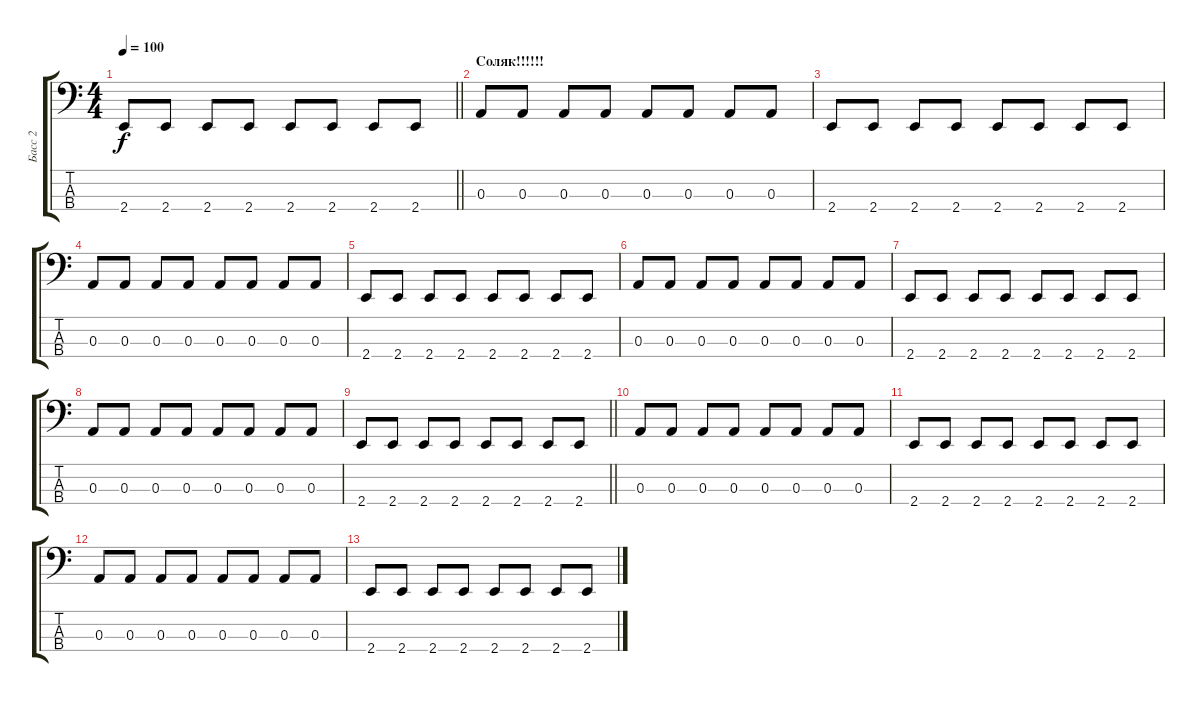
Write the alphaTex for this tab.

\track ("Басс 2" "Басс 2") {instrument electricbassfinger}
\staff {score tabs}
\tuning (G2 D2 A1 D1) {hide}
\ts (4 4)
\tempo 100
\clef f4
\barLineRight lightlight
\ks c
2.4.8{dy f} 2.4.8 2.4.8 2.4.8 2.4.8 2.4.8 2.4.8 2.4.8 |
\section ("" "Соляк!!!!!!")
0.3.8 0.3.8 0.3.8 0.3.8 0.3.8 0.3.8 0.3.8 0.3.8 |
2.4.8 2.4.8 2.4.8 2.4.8 2.4.8 2.4.8 2.4.8 2.4.8 |
0.3.8 0.3.8 0.3.8 0.3.8 0.3.8 0.3.8 0.3.8 0.3.8 |
2.4.8 2.4.8 2.4.8 2.4.8 2.4.8 2.4.8 2.4.8 2.4.8 |
0.3.8 0.3.8 0.3.8 0.3.8 0.3.8 0.3.8 0.3.8 0.3.8 |
2.4.8 2.4.8 2.4.8 2.4.8 2.4.8 2.4.8 2.4.8 2.4.8 |
0.3.8 0.3.8 0.3.8 0.3.8 0.3.8 0.3.8 0.3.8 0.3.8 |
\barLineRight lightlight
2.4.8 2.4.8 2.4.8 2.4.8 2.4.8 2.4.8 2.4.8 2.4.8 |
0.3.8 0.3.8 0.3.8 0.3.8 0.3.8 0.3.8 0.3.8 0.3.8 |
2.4.8 2.4.8 2.4.8 2.4.8 2.4.8 2.4.8 2.4.8 2.4.8 |
0.3.8 0.3.8 0.3.8 0.3.8 0.3.8 0.3.8 0.3.8 0.3.8 |
2.4.8 2.4.8 2.4.8 2.4.8 2.4.8 2.4.8 2.4.8 2.4.8
